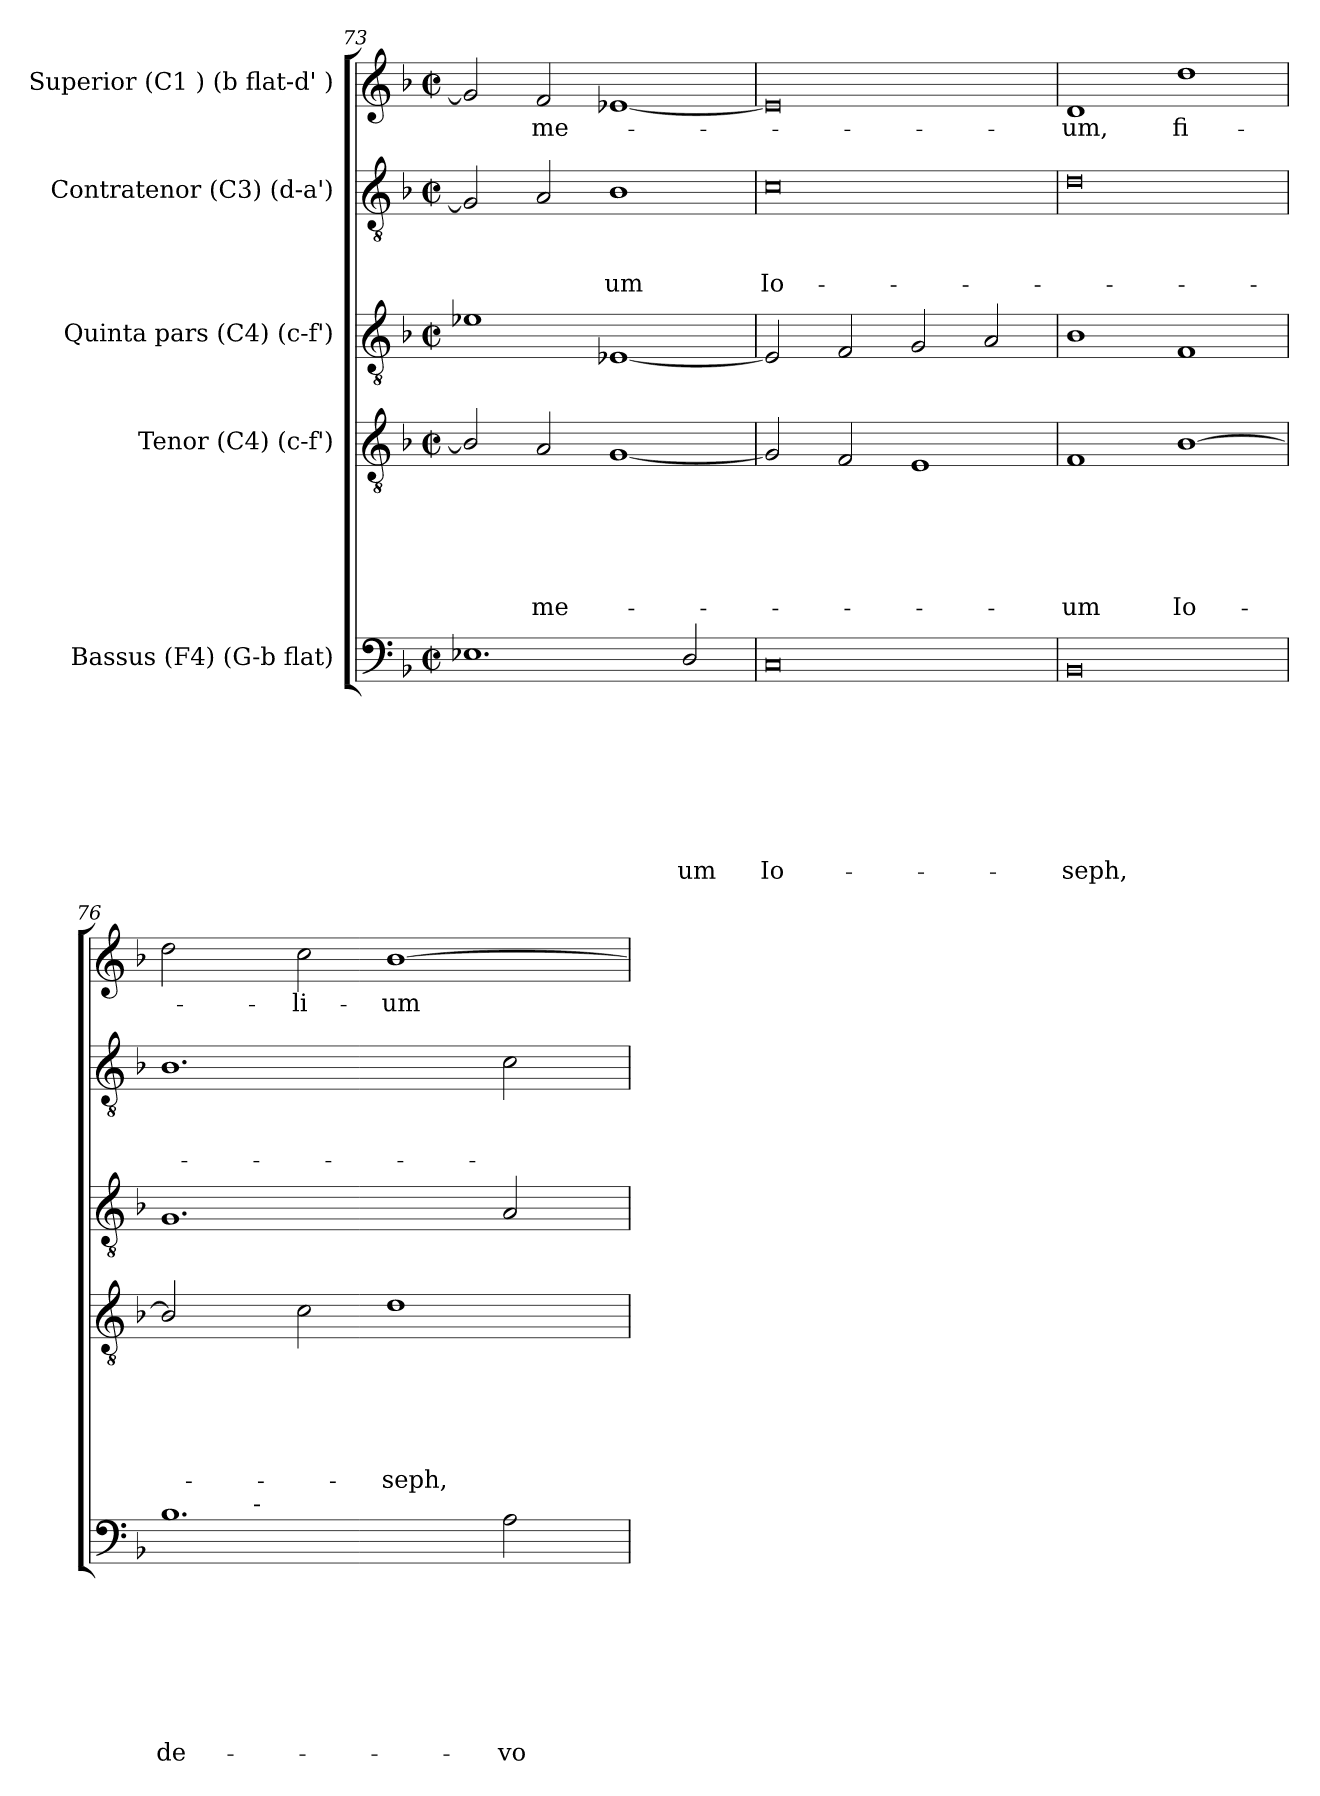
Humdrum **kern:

**kern	**text	**text	**text	**text	**text	**text	**text	**text	**kern	**text	**text	**text	**text	**text	**text	**kern	**kern	**text	**text	**text	**kern	**text
*part5	*part5	*part5	*part5	*part5	*part5	*part5	*part5	*part5	*part4	*part4	*part4	*part4	*part4	*part4	*part4	*part3	*part2	*part2	*part2	*part2	*part1	*part1
*staff5	*staff5	*staff5	*staff5	*staff5	*staff5	*staff5	*staff5	*staff5	*staff4	*staff4	*staff4	*staff4	*staff4	*staff4	*staff4	*staff3	*staff2	*staff2	*staff2	*staff2	*staff1	*staff1
*I"Bassus (F4) (G-b flat)	*	*	*	*	*	*	*	*	*I"Tenor (C4) (c-f')	*	*	*	*	*	*	*I"Quinta pars (C4) (c-f')	*I"Contratenor (C3) (d-a')	*	*	*	*I"Superior (C1 ) (b flat-d' )	*
*clefF4	*	*	*	*	*	*	*	*	*clefGv2	*	*	*	*	*	*	*clefGv2	*clefGv2	*	*	*	*clefG2	*
*k[b-]	*	*	*	*	*	*	*	*	*k[b-]	*	*	*	*	*	*	*k[b-]	*k[b-]	*	*	*	*k[b-]	*
*F:	*	*	*	*	*	*	*	*	*F:	*	*	*	*	*	*	*F:	*F:	*	*	*	*F:	*
*M2/2	*	*	*	*	*	*	*	*	*M2/2	*	*	*	*	*	*	*M2/2	*M2/2	*	*	*	*M2/2	*
*met(c|)	*	*	*	*	*	*	*	*	*met(c|)	*	*	*	*	*	*	*met(c|)	*met(c|)	*	*	*	*met(c|)	*
=73	=73	=73	=73	=73	=73	=73	=73	=73	=73	=73	=73	=73	=73	=73	=73	=73	=73	=73	=73	=73	=73	=73
1.E-X	.	.	.	.	.	.	.	.	2B-/]	.	.	.	.	.	.	1e-X	2G/]	.	.	.	2g/]	.
!	!	!	!	!	!	!	!	!	!	!	!	!	!	!	!LO:LY:b	!	!	!	!	!	!	!LO:LY:b
.	.	.	.	.	.	.	.	.	2A/	.	.	.	.	.	me-	.	2A/	.	.	.	2f/	me-
!	!	!	!	!	!	!	!	!	!	!	!	!	!	!	!	!	!	!	!	!LO:LY:b	!	!
.	.	.	.	.	.	.	.	.	[<1G	.	.	.	.	.	.	[<1E-X	1B-	.	.	-um	[<1e-X	.
!	!	!	!	!	!	!	!	!LO:LY:b	!	!	!	!	!	!	!	!	!	!	!	!	!	!
2D/	.	.	.	.	.	.	.	-um	.	.	.	.	.	.	.	.	.	.	.	.	.	.
=74	=74	=74	=74	=74	=74	=74	=74	=74	=74	=74	=74	=74	=74	=74	=74	=74	=74	=74	=74	=74	=74	=74
!	!	!	!	!	!	!	!	!LO:LY:b:rj	!	!	!	!	!	!	!	!	!	!	!	!LO:LY:b:rj	!	!
0C	.	.	.	.	.	.	.	Io-	2G/]	.	.	.	.	.	.	2E-/]	0c	.	.	Io-	0e-]	.
.	.	.	.	.	.	.	.	.	2F/	.	.	.	.	.	.	2F/	.	.	.	.	.	.
.	.	.	.	.	.	.	.	.	1E	.	.	.	.	.	.	2G/	.	.	.	.	.	.
.	.	.	.	.	.	.	.	.	.	.	.	.	.	.	.	2A/	.	.	.	.	.	.
=75	=75	=75	=75	=75	=75	=75	=75	=75	=75	=75	=75	=75	=75	=75	=75	=75	=75	=75	=75	=75	=75	=75
!	!	!	!	!	!	!	!	!LO:LY:b	!	!	!	!	!	!	!LO:LY:b	!	!	!	!	!	!	!LO:LY:b
0BB-	.	.	.	.	.	.	.	-seph,	1F	.	.	.	.	.	-um	1B-	0d	.	.	.	1d	-um,
!	!	!	!	!	!	!	!	!	!	!	!	!	!	!	!LO:LY:b	!	!	!	!	!	!	!LO:LY:b
.	.	.	.	.	.	.	.	.	[>1B-	.	.	.	.	.	Io-	1F	.	.	.	.	1dd	fi-
!!LO:PB:g=z
=76	=76	=76	=76	=76	=76	=76	=76	=76	=76	=76	=76	=76	=76	=76	=76	=76	=76	=76	=76	=76	=76	=76
!	!	!	!	!	!	!	!	!LO:LY:b	!	!	!	!	!	!	!	!	!	!	!	!	!	!
*^	*	*	*	*	*	*	*	*	*	*	*	*	*	*	*	*	*	*	*	*	*	*
1.B-	4ryy	.	.	.	.	.	.	.	de-	2B-/]	.	.	.	.	.	.	1.G	1.B-	.	.	.	2dd\	.
.	16.ryy	.	.	.	.	.	.	.	.	.	.	.	.	.	.	.	.	.	.	.	.	.	.
!	!LO:TX:a:t=-	!	!	!	!	!	!	!	!	!	!	!	!	!	!	!	!	!	!	!	!	!	!
.	1ryy	.	.	.	.	.	.	.	.	.	.	.	.	.	.	.	.	.	.	.	.	.	.
!	!	!	!	!	!	!	!	!	!	!	!	!	!	!	!	!	!	!	!	!	!	!	!LO:LY:b
.	.	.	.	.	.	.	.	.	.	2c\	.	.	.	.	.	.	.	.	.	.	.	2cc\	-li-
!	!	!	!	!	!	!	!	!	!	!	!	!	!	!	!	!LO:LY:b	!	!	!	!	!	!	!LO:LY:b
.	.	.	.	.	.	.	.	.	.	1d	.	.	.	.	.	-seph,	.	.	.	.	.	[<1b-	-um
.	2ryy	.	.	.	.	.	.	.	.	.	.	.	.	.	.	.	.	.	.	.	.	.	.
!	!	!	!	!	!	!	!	!	!LO:LY:b	!	!	!	!	!	!	!	!	!	!	!	!	!	!
2A\	.	.	.	.	.	.	.	.	-vo-	.	.	.	.	.	.	.	2A/	2c\	.	.	.	.	.
.	8ryy	.	.	.	.	.	.	.	.	.	.	.	.	.	.	.	.	.	.	.	.	.	.
.	32ryy	.	.	.	.	.	.	.	.	.	.	.	.	.	.	.	.	.	.	.	.	.	.
*v	*v	*	*	*	*	*	*	*	*	*	*	*	*	*	*	*	*	*	*	*	*	*	*
=	=	=	=	=	=	=	=	=	=	=	=	=	=	=	=	=	=	=	=	=	=	=
*-	*-	*-	*-	*-	*-	*-	*-	*-	*-	*-	*-	*-	*-	*-	*-	*-	*-	*-	*-	*-	*-	*-
